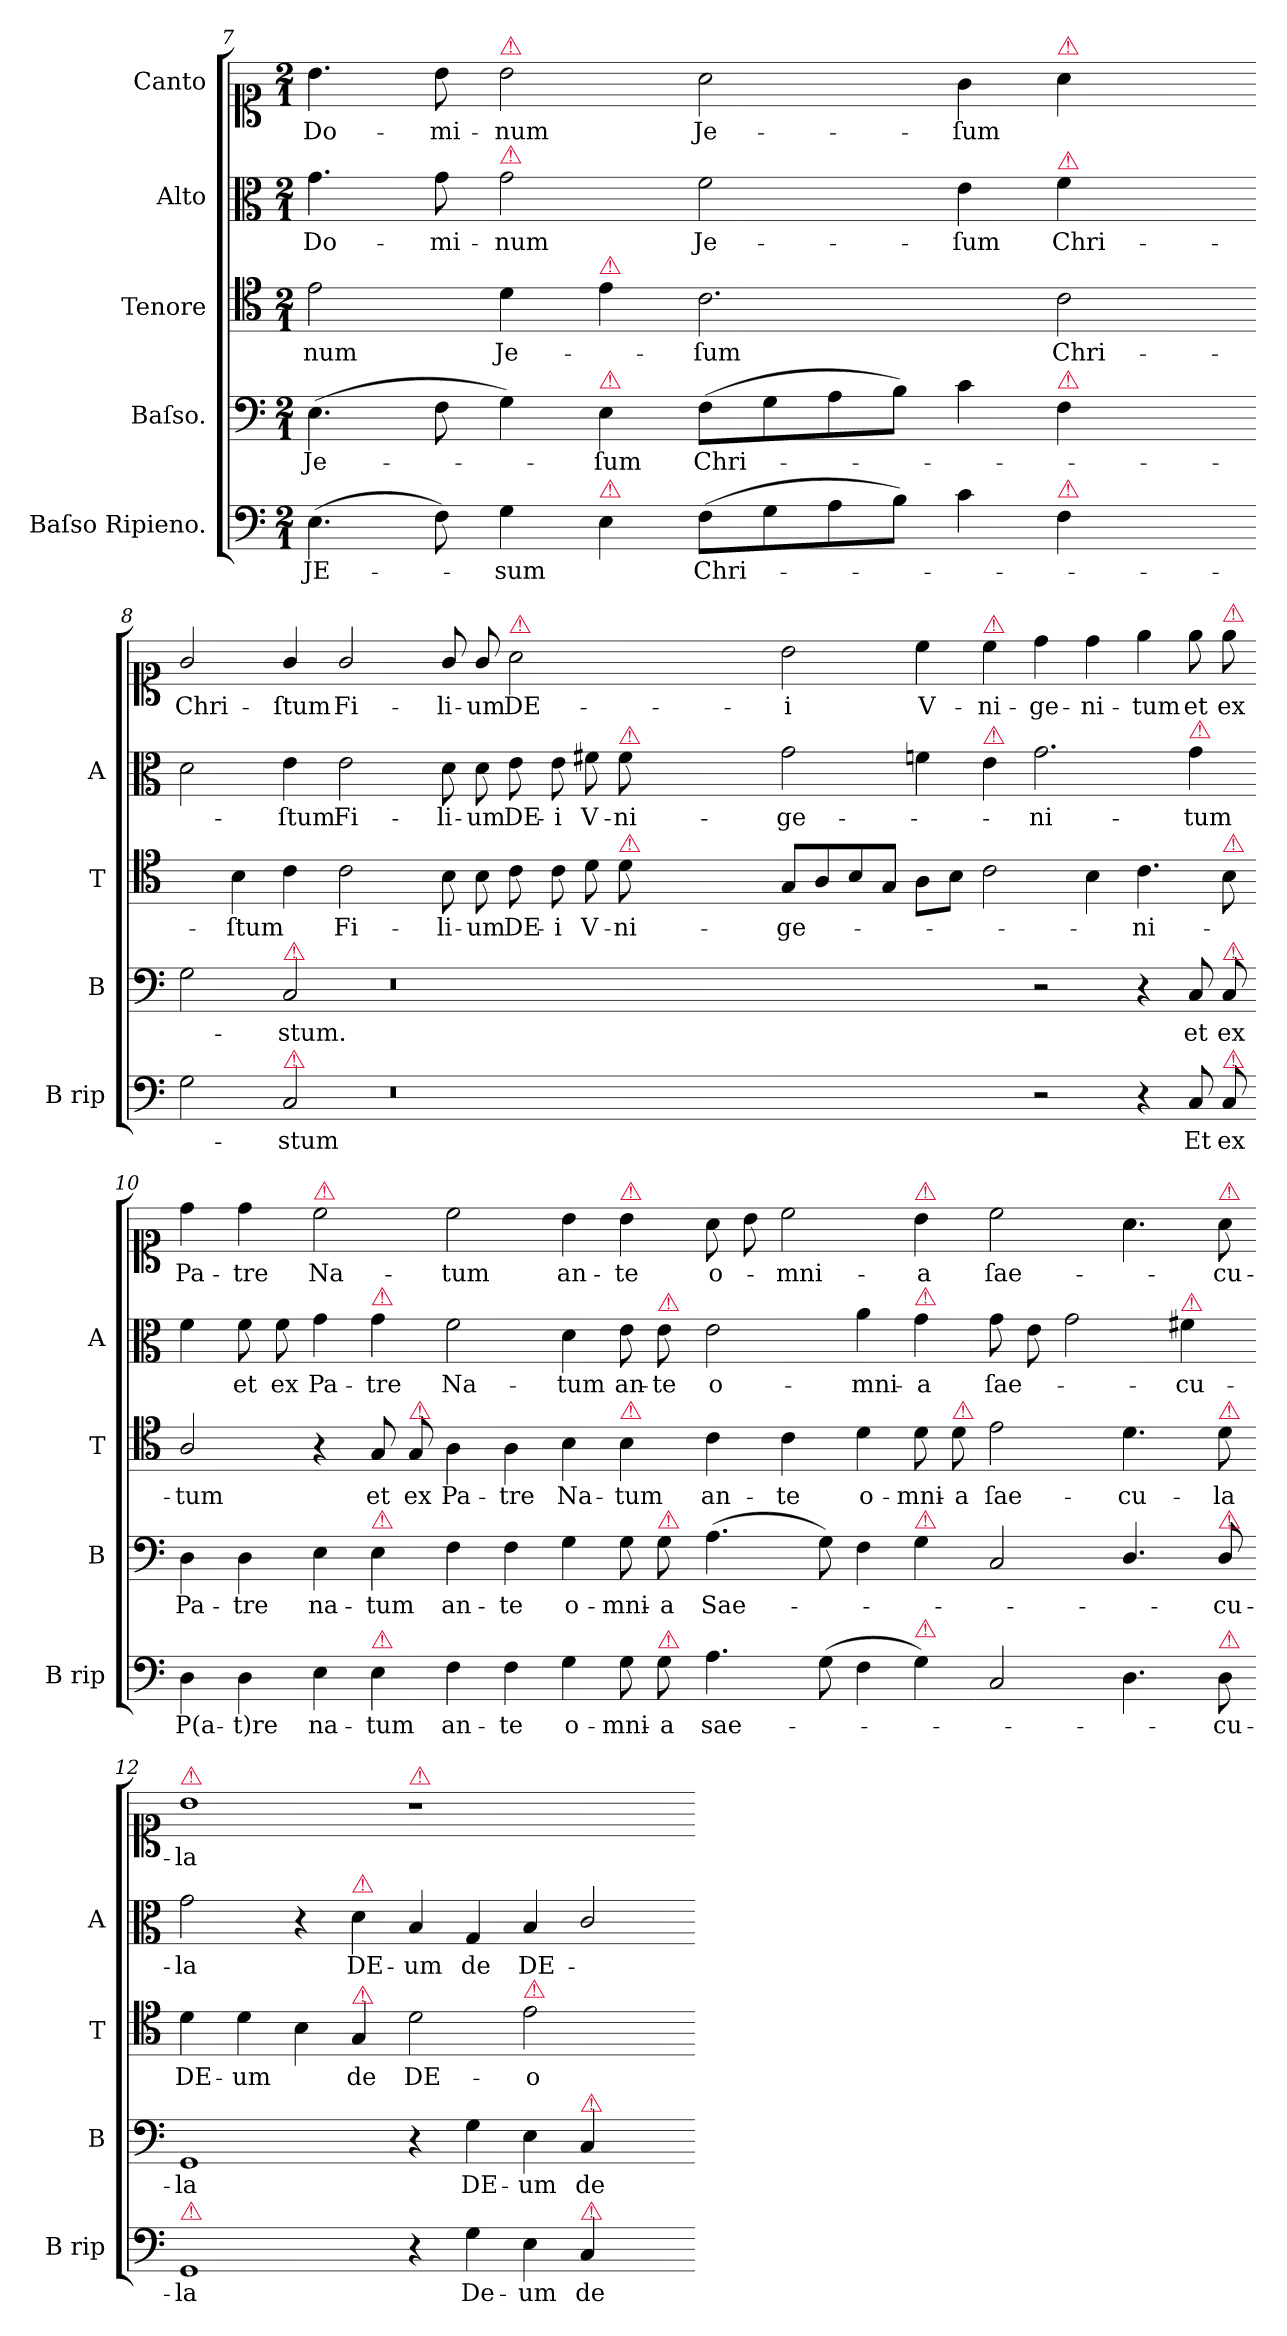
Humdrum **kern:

**kern	**text	**kern	**text	**kern	**text	**kern	**text	**kern	**text
*part5	*part5	*part4	*part4	*part3	*part3	*part2	*part2	*part1	*part1
*staff5	*staff5	*staff4	*staff4	*staff3	*staff3	*staff2	*staff2	*staff1	*staff1
*I"Baſso Ripieno.	*	*I"Baſso.	*	*I"Tenore	*	*I"Alto	*	*I"Canto	*
*I'B rip	*	*I'B	*	*I'T	*	*I'A	*	*	*
*clefF4	*	*clefF4	*	*clefC4	*	*clefC3	*	*clefC1	*
*k[]	*	*k[]	*	*k[]	*	*k[]	*	*k[]	*
*M2/1	*	*M2/1	*	*M2/1	*	*M2/1	*	*M2/1	*
=7	=7	=7	=7	=7	=7	=7	=7	=7	=7
(4.E\	JE-	(4.E\	Je-	2e\	-num	4.g\	Do-	4.b\	Do-
8F\)	.	8F\	.	.	.	8g\	-mi-	8b\	-mi-
!	!	!	!	!	!	!	!	!LO:TX:a:color=crimson:t=⚠	!
!	!	!	!	!	!	!LO:TX:a:color=crimson:t=⚠	!	!	!
4G\	-sum	4G\)	.	4d\	Je-	2g\	-num	2b\	-num
!	!	!	!	!LO:TX:a:color=crimson:t=⚠	!	!	!	!	!
!	!	!LO:TX:a:color=crimson:t=⚠	!	!	!	!	!	!	!
!LO:TX:a:color=crimson:t=⚠	!	!	!	!	!	!	!	!	!
4E\	.	4E\	-ſum	4e\	.	.	.	.	.
(8F\L	Chri-	(8F\L	Chri-	2.c\	-ſum	2f\	Je-	2a\	Je-
8G\	.	8G\	.	.	.	.	.	.	.
8A\	.	8A\	.	.	.	.	.	.	.
8B\J)	.	8B\J)	.	.	.	.	.	.	.
4c\	.	4c\	.	.	.	4e\	-ſum	4g\	-ſum
!	!	!	!	!	!	!	!	!LO:TX:a:color=crimson:t=⚠	!
!	!	!	!	!	!	!LO:TX:a:color=crimson:t=⚠	!	!	!
!	!	!LO:TX:a:color=crimson:t=⚠	!	!	!	!	!	!	!
!LO:TX:a:color=crimson:t=⚠	!	!	!	!	!	!	!	!	!
4F\	.	4F\	.	2c\	Chri-	4f\	Chri-	4a\	.
4ryy	.	4ryy	.	.	.	4ryy	.	4ryy	.
=8-	=8-	=8-	=8-	=8-	=8-	=8-	=8-	=8-	=8-
2G\	.	2G\	.	4ryy	.	2d\	.	2g/	Chri-
.	.	.	.	4B\	-ſtum	.	.	.	.
!	!	!LO:TX:a:color=crimson:t=⚠	!	!	!	!	!	!	!
!LO:TX:a:color=crimson:t=⚠	!	!	!	!	!	!	!	!	!
2C/	-stum	2C/	-stum.	4c\	.	4e\	-ſtum	4g/	-ſtum
.	.	.	.	2c\	Fi-	2e\	Fi-	2g/	Fi-
0r	.	0r	.	.	.	.	.	.	.
.	.	.	.	8B\	-li-	8d\	-li-	8g/	-li-
.	.	.	.	8B\	-um	8d\	-um	8g/	-um
!	!	!	!	!	!	!	!	!LO:TX:a:color=crimson:t=⚠	!
.	.	.	.	8c\	DE-	8e\	DE-	2a\	DE-
.	.	.	.	8c\	-i	8e\	-i	.	.
.	.	.	.	8d\	V-	8f#X\	V-	.	.
!	!	!	!	!	!	!LO:TX:a:color=crimson:t=⚠	!	!	!
!	!	!	!	!LO:TX:a:color=crimson:t=⚠	!	!	!	!	!
.	.	.	.	8d\	-ni-	8f#\	-ni-	.	.
.	.	.	.	1ryy	.	1ryy	.	1ryy	.
=9-	=9-	=9-	=9-	=9-	=9-	=9-	=9-	=9-	=9-
1ryy	.	1ryy	.	8G/L	-ge-	2g\	-ge-	2b\	-i
.	.	.	.	8A/	.	.	.	.	.
.	.	.	.	8B/	.	.	.	.	.
.	.	.	.	8G/J	.	.	.	.	.
.	.	.	.	8A\L	.	4fn\	.	4cc\	V-
.	.	.	.	8B\J	.	.	.	.	.
!	!	!	!	!	!	!	!	!LO:TX:a:color=crimson:t=⚠	!
!	!	!	!	!	!	!LO:TX:a:color=crimson:t=⚠	!	!	!
.	.	.	.	2c\	.	4e\	.	4cc\	-ni-
2r	.	2r	.	.	.	2.g\	-ni-	4dd\	-ge-
.	.	.	.	4B\	.	.	.	4dd\	-ni-
4r	.	4r	.	4.c\	-ni-	.	.	4ee\	-tum
!	!	!	!	!	!	!LO:TX:a:color=crimson:t=⚠	!	!	!
8C/	Et	8C/	et	.	.	4g\	-tum	8ee\	et
!	!	!	!	!	!	!	!	!LO:TX:a:color=crimson:t=⚠	!
!	!	!	!	!LO:TX:a:color=crimson:t=⚠	!	!	!	!	!
!	!	!LO:TX:a:color=crimson:t=⚠	!	!	!	!	!	!	!
!LO:TX:a:color=crimson:t=⚠	!	!	!	!	!	!	!	!	!
8C/	ex	8C/	ex	8B\	.	.	.	8ee\	ex
=10-	=10-	=10-	=10-	=10-	=10-	=10-	=10-	=10-	=10-
4D\	P(a-	4D\	Pa-	2A/	-tum	4f\	.	4dd\	Pa-
4D\	-t)re	4D\	-tre	.	.	8f\	et	4dd\	-tre
.	.	.	.	.	.	8f\	ex	.	.
!	!	!	!	!	!	!	!	!LO:TX:a:color=crimson:t=⚠	!
4E\	na-	4E\	na-	4r	.	4g\	Pa-	2cc\	Na-
!	!	!	!	!	!	!LO:TX:a:color=crimson:t=⚠	!	!	!
!	!	!LO:TX:a:color=crimson:t=⚠	!	!	!	!	!	!	!
!LO:TX:a:color=crimson:t=⚠	!	!	!	!	!	!	!	!	!
4E\	-tum	4E\	-tum	8G/	et	4g\	-tre	.	.
!	!	!	!	!LO:TX:a:color=crimson:t=⚠	!	!	!	!	!
.	.	.	.	8G/	ex	.	.	.	.
4F\	an-	4F\	an-	4A\	Pa-	2f\	Na-	2cc\	-tum
4F\	-te	4F\	-te	4A\	-tre	.	.	.	.
4G\	o-	4G\	o-	4B\	Na-	4d\	-tum	4b\	an-
!	!	!	!	!	!	!	!	!LO:TX:a:color=crimson:t=⚠	!
!	!	!	!	!LO:TX:a:color=crimson:t=⚠	!	!	!	!	!
8G\	-mni-	8G\	-mni-	4B\	-tum	8e\	an-	4b\	-te
!	!	!	!	!	!	!LO:TX:a:color=crimson:t=⚠	!	!	!
!	!	!LO:TX:a:color=crimson:t=⚠	!	!	!	!	!	!	!
!LO:TX:a:color=crimson:t=⚠	!	!	!	!	!	!	!	!	!
8G\	-a	8G\	-a	.	.	8e\	-te	.	.
=11-	=11-	=11-	=11-	=11-	=11-	=11-	=11-	=11-	=11-
4.A\	sae-	(4.A\	Sae-	4c\	an-	2e\	o-	8a\	o-
.	.	.	.	.	.	.	.	8b\	.
.	.	.	.	4c\	-te	.	.	2cc\	-mni-
(8G\	.	8G\)	.	.	.	.	.	.	.
4F\	.	4F\	.	4d\	o-	4a\	-mni-	.	.
!	!	!	!	!	!	!	!	!LO:TX:a:color=crimson:t=⚠	!
!	!	!	!	!	!	!LO:TX:a:color=crimson:t=⚠	!	!	!
!	!	!LO:TX:a:color=crimson:t=⚠	!	!	!	!	!	!	!
!LO:TX:a:color=crimson:t=⚠	!	!	!	!	!	!	!	!	!
4G\)	.	4G\	.	8d\	-mni-	4g\	-a	4b\	-a
!	!	!	!	!LO:TX:a:color=crimson:t=⚠	!	!	!	!	!
.	.	.	.	8d\	-a	.	.	.	.
2C/	.	2C/	.	2e\	ſae-	8g\	ſae-	2cc\	ſae-
.	.	.	.	.	.	8e\	.	.	.
.	.	.	.	.	.	2g\	.	.	.
4.D\	.	4.D/	.	4.d\	-cu-	.	.	4.a\	.
!	!	!	!	!	!	!LO:TX:a:color=crimson:t=⚠	!	!	!
.	.	.	.	.	.	4f#X\	-cu-	.	.
!	!	!	!	!	!	!	!	!LO:TX:a:color=crimson:t=⚠	!
!	!	!	!	!LO:TX:a:color=crimson:t=⚠	!	!	!	!	!
!	!	!LO:TX:a:color=crimson:t=⚠	!	!	!	!	!	!	!
!LO:TX:a:color=crimson:t=⚠	!	!	!	!	!	!	!	!	!
8D\	-cu-	8D/	-cu-	8d\	-la	.	.	8a\	-cu-
=12-	=12-	=12-	=12-	=12-	=12-	=12-	=12-	=12-	=12-
!	!	!	!	!	!	!	!	!LO:TX:a:color=crimson:t=⚠	!
!LO:TX:a:color=crimson:t=⚠	!	!	!	!	!	!	!	!	!
1GG	-la	1GG	-la	4d\	DE-	2g\	-la	1b	-la
.	.	.	.	4d\	-um	.	.	.	.
.	.	.	.	4B\	.	4r	.	.	.
!	!	!	!	!	!	!LO:TX:a:color=crimson:t=⚠	!	!	!
!	!	!	!	!LO:TX:a:color=crimson:t=⚠	!	!	!	!	!
.	.	.	.	4G/	de	4d\	DE-	.	.
!	!	!	!	!	!	!	!	!LO:TX:a:color=crimson:t=⚠	!
4r	.	4r	.	2d\	DE-	4B/	-um	1r	.
4G\	De-	4G\	DE-	.	.	4G/	de	.	.
!	!	!	!	!LO:TX:a:color=crimson:t=⚠	!	!	!	!	!
4E\	-um	4E\	-um	2e\	-o	4B/	DE-	.	.
!	!	!LO:TX:a:color=crimson:t=⚠	!	!	!	!	!	!	!
!LO:TX:a:color=crimson:t=⚠	!	!	!	!	!	!	!	!	!
4C/	de	4C/	de	.	.	2c/	.	.	.
4ryy	.	4ryy	.	4ryy	.	.	.	4ryy	.
=-	=-	=-	=-	=-	=-	=-	=-	=-	=-
*-	*-	*-	*-	*-	*-	*-	*-	*-	*-
